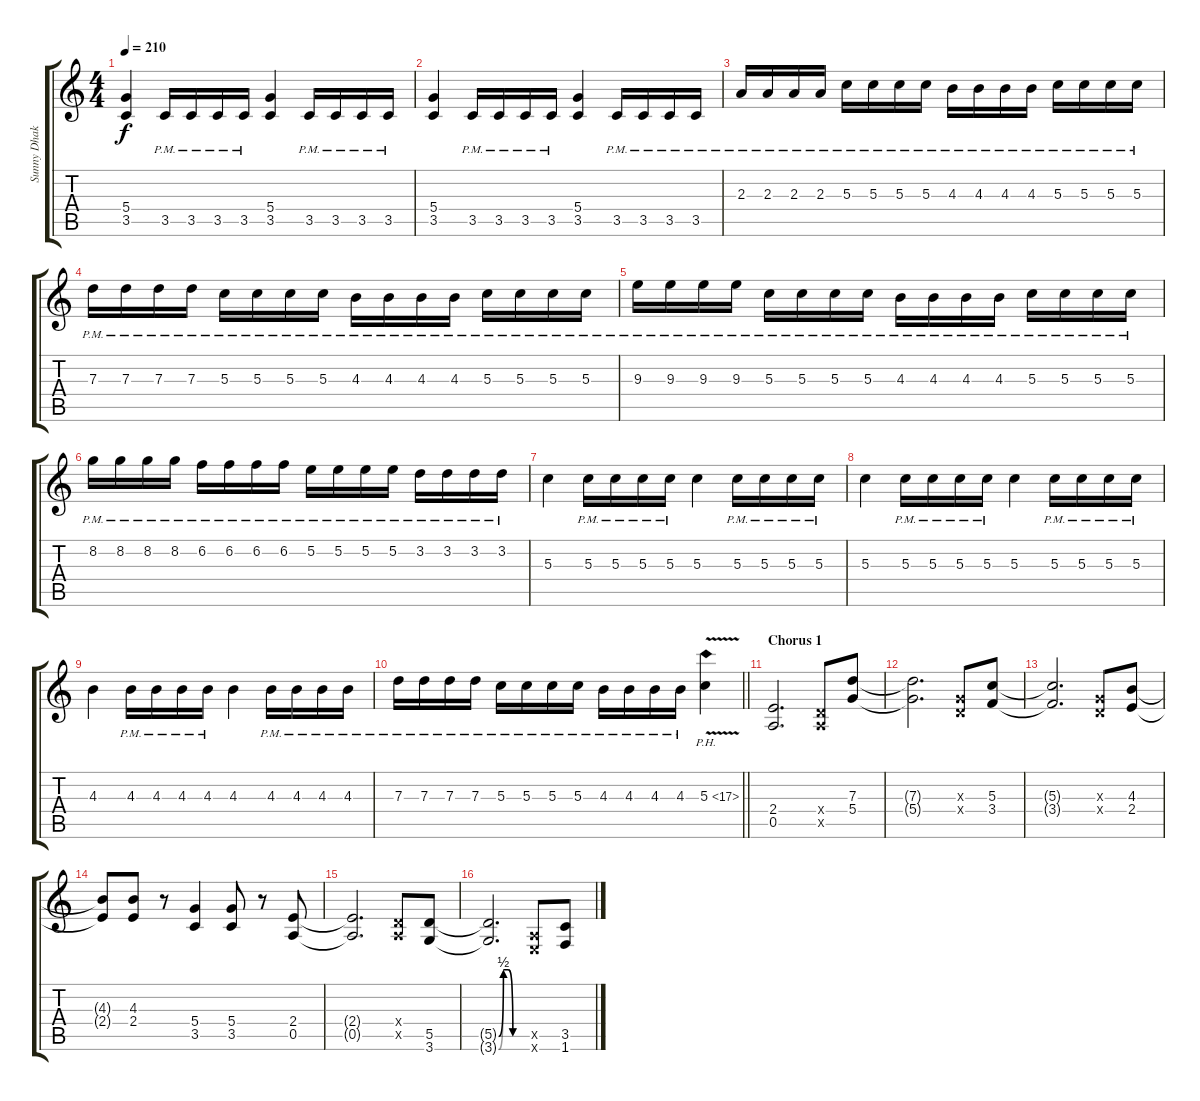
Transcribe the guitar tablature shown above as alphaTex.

\track ("Sunny Dhak" "Sunny Dhak") {instrument distortionguitar}
\staff {score tabs}
\tuning (E4 B3 G3 D3 A2 E2) {hide}
\ts (4 4)
\tempo 210
\clef g2
\ks c
(5.4 3.5).4{dy f} 3.5{pm}.16 3.5{pm}.16 3.5{pm}.16 3.5{pm}.16 (5.4 3.5).4 3.5{pm}.16 3.5{pm}.16 3.5{pm}.16 3.5{pm}.16 |
(5.4 3.5).4 3.5{pm}.16 3.5{pm}.16 3.5{pm}.16 3.5{pm}.16 (5.4 3.5).4 3.5{pm}.16 3.5{pm}.16 3.5{pm}.16 3.5{pm}.16 |
2.3{pm}.16 2.3{pm}.16 2.3{pm}.16 2.3{pm}.16 5.3{pm}.16 5.3{pm}.16 5.3{pm}.16 5.3{pm}.16 4.3{pm}.16 4.3{pm}.16 4.3{pm}.16 4.3{pm}.16 5.3{pm}.16 5.3{pm}.16 5.3{pm}.16 5.3{pm}.16 |
7.3{pm}.16 7.3{pm}.16 7.3{pm}.16 7.3{pm}.16 5.3{pm}.16 5.3{pm}.16 5.3{pm}.16 5.3{pm}.16 4.3{pm}.16 4.3{pm}.16 4.3{pm}.16 4.3{pm}.16 5.3{pm}.16 5.3{pm}.16 5.3{pm}.16 5.3{pm}.16 |
9.3{pm}.16 9.3{pm}.16 9.3{pm}.16 9.3{pm}.16 5.3{pm}.16 5.3{pm}.16 5.3{pm}.16 5.3{pm}.16 4.3{pm}.16 4.3{pm}.16 4.3{pm}.16 4.3{pm}.16 5.3{pm}.16 5.3{pm}.16 5.3{pm}.16 5.3{pm}.16 |
8.2{pm}.16 8.2{pm}.16 8.2{pm}.16 8.2{pm}.16 6.2{pm}.16 6.2{pm}.16 6.2{pm}.16 6.2{pm}.16 5.2{pm}.16 5.2{pm}.16 5.2{pm}.16 5.2{pm}.16 3.2{pm}.16 3.2{pm}.16 3.2{pm}.16 3.2{pm}.16 |
5.3.4 5.3{pm}.16 5.3{pm}.16 5.3{pm}.16 5.3{pm}.16 5.3.4 5.3{pm}.16 5.3{pm}.16 5.3{pm}.16 5.3{pm}.16 |
5.3.4 5.3{pm}.16 5.3{pm}.16 5.3{pm}.16 5.3{pm}.16 5.3.4 5.3{pm}.16 5.3{pm}.16 5.3{pm}.16 5.3{pm}.16 |
4.3.4 4.3{pm}.16 4.3{pm}.16 4.3{pm}.16 4.3{pm}.16 4.3.4 4.3{pm}.16 4.3{pm}.16 4.3{pm}.16 4.3{pm}.16 |
\barLineRight lightlight
7.3{pm}.16 7.3{pm}.16 7.3{pm}.16 7.3{pm}.16 5.3{pm}.16 5.3{pm}.16 5.3{pm}.16 5.3{pm}.16 4.3{pm}.16 4.3{pm}.16 4.3{pm}.16 4.3{pm}.16 5.3{ph 12 v}.4 |
\section ("" "Chorus 1")
(2.4 0.5).2{d} (0.4{x} 0.5{x}).8 (7.3 5.4).8 |
(7.3{t} 5.4{t}).2{d} (0.3{x} 0.4{x}).8 (5.3 3.4).8 |
(5.3{t} 3.4{t}).2{d} (0.3{x} 0.4{x}).8 (4.3 2.4).8 |
(4.3{t} 2.4{t}).8 (4.3 2.4).8 r.8 (5.4 3.5).4 (5.4 3.5).8 r.8 (2.4 0.5).8 |
(2.4{t} 0.5{t}).2{d} (0.4{x} 0.5{x}).8 (5.5 3.6).8 |
(5.5{be (custom 0 0 10 2 20 2 30 0 60 0) t} 3.6{be (custom 0 0 10 2 20 2 30 0 60 0) t}).2{d} (0.5{x} 0.6{x}).8 (3.5 1.6).8
